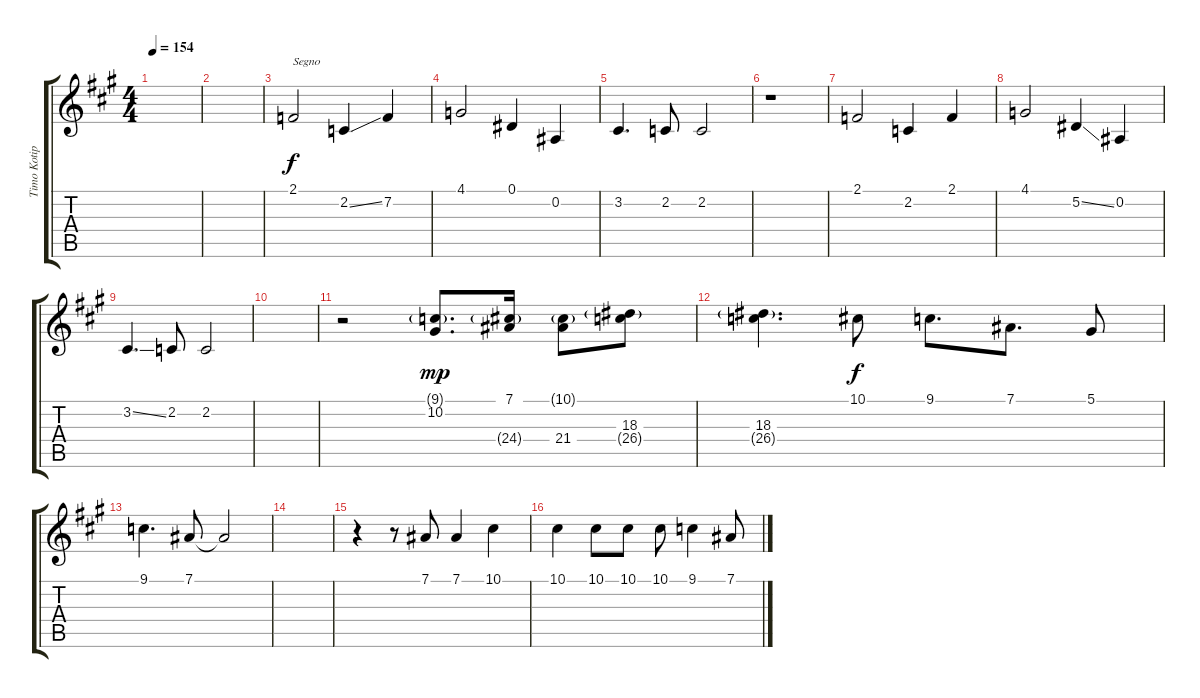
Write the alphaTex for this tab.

\track ("Timo Kotipelto" "Timo Kotip") {instrument choiraahs}
\staff {score tabs}
\tuning (Eb4 Bb3 Gb3 Db3 Ab2 Eb2) {hide}
\ts (4 4)
\tempo 154
\clef g2
\ks a
|
|
2.1.2{txt "Segno"} 2.2{ss}.4 7.2.4 |
4.1.2 0.1.4 0.2.4 |
3.2.4{d} 2.2.8 2.2.2 |
r.1 |
2.1.2 2.2.4 2.1.4 |
4.1.2 5.2{ss}.4 0.2.4 |
3.2{ss}.4{d} 2.2.8 2.2.2 |
|
r.2 (9.1{g} 10.2).8{d dy mp} (7.1 24.4{g}).16 (10.1{g} 21.4).8 (18.3 26.4{g}).8 |
(18.3 26.4{g}).4{d} 10.1.8{dy f} 9.1.8{d} 7.1.8{d} 5.1.8 |
9.1.4{d} 7.1.8 7.1{t}.2 |
|
r.4 r.8 7.1.8 7.1.4 10.1.4 |
10.1.4 10.1.8 10.1.8 10.1.8 9.1.4 7.1.8
